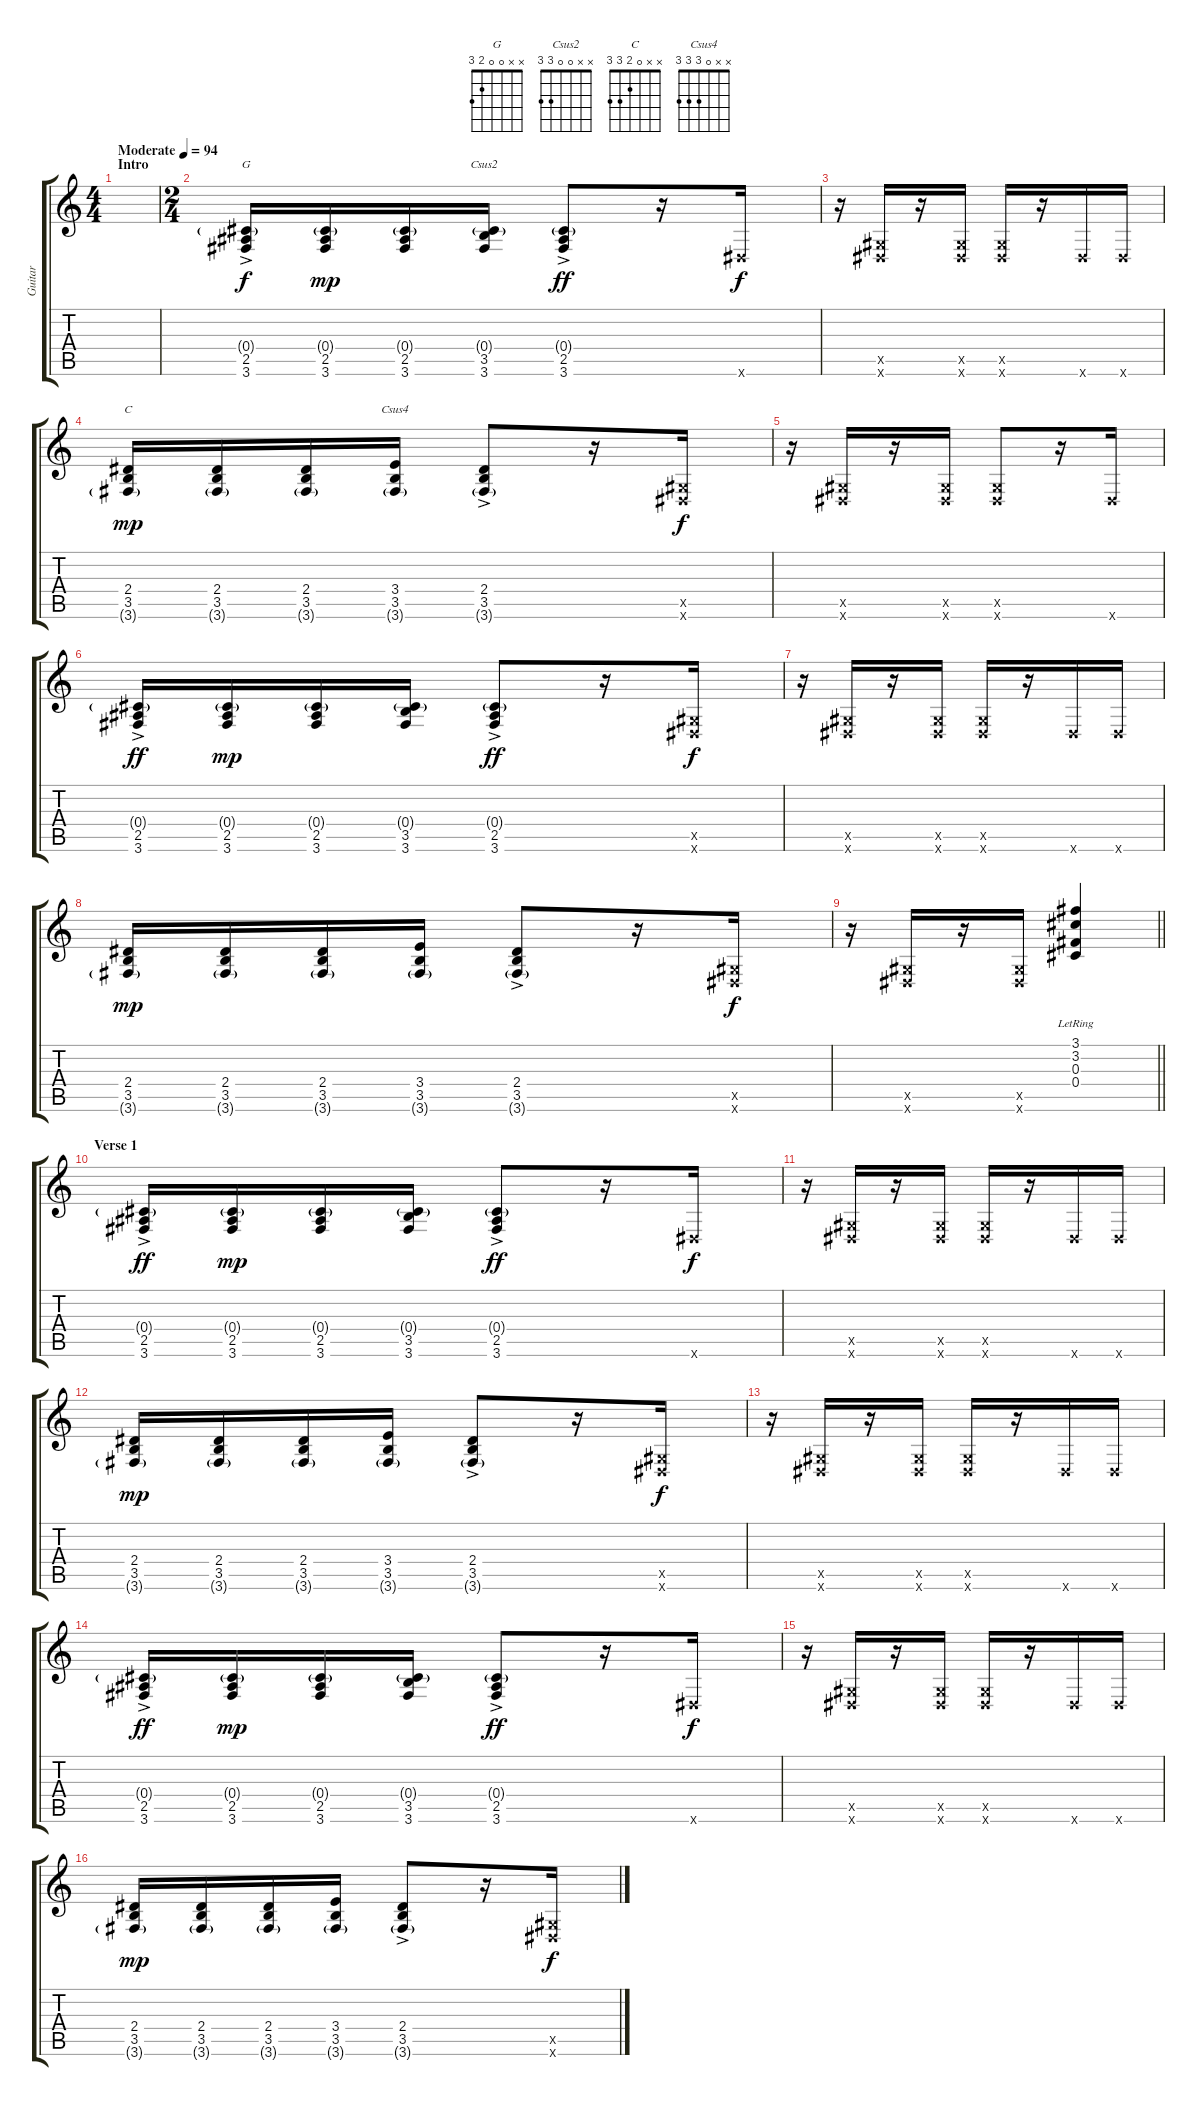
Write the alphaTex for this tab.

\track ("Guitar" "Guitar") {instrument acousticguitarsteel}
\staff {score tabs}
\tuning (Eb4 Bb3 Gb3 Db3 Ab2 Eb2) {hide}
\chord ("G" x x 0 0 2 3)
\chord ("Csus2" x x 0 0 3 3)
\chord ("C" x x 0 2 3 3)
\chord ("Csus4" x x 0 3 3 3)
\ts (4 4)
\section ("" "Intro")
\tempo (94 "Moderate")
\clef g2
\ks c
|
\ts (2 4)
(0.4{g} 2.5{ac} 3.6).16{ch "G"} (0.4{g} 2.5 3.6).16{dy mp} (0.4{g} 2.5 3.6).16 (0.4{g} 3.5 3.6).16{ch "Csus2"} (0.4{g} 2.5{ac} 3.6).8{dy ff} r.16 0.6{x}.16{dy f} |
r.16 (0.5{x} 0.6{x}).16 r.16 (0.5{x} 0.6{x}).16 (0.5{x} 0.6{x}).16 r.16 0.6{x}.16 0.6{x}.16 |
(2.4 3.5 3.6{g}).16{ch "C" dy mp} (2.4 3.5 3.6{g}).16 (2.4 3.5 3.6{g}).16 (3.4 3.5 3.6{g}).16{ch "Csus4"} (2.4{ac} 3.5 3.6{g}).8 r.16 (0.5{x} 0.6{x}).16{dy f} |
r.16 (0.5{x} 0.6{x}).16 r.16 (0.5{x} 0.6{x}).16 (0.5{x} 0.6{x}).8 r.16 0.6{x}.16 |
(0.4{g} 2.5{ac} 3.6).16{dy ff} (0.4{g} 2.5 3.6).16{dy mp} (0.4{g} 2.5 3.6).16 (0.4{g} 3.5 3.6).16 (0.4{g} 2.5{ac} 3.6).8{dy ff} r.16 (0.5{x} 0.6{x}).16{dy f} |
r.16 (0.5{x} 0.6{x}).16 r.16 (0.5{x} 0.6{x}).16 (0.5{x} 0.6{x}).16 r.16 0.6{x}.16 0.6{x}.16 |
(2.4 3.5 3.6{g}).16{dy mp} (2.4 3.5 3.6{g}).16 (2.4 3.5 3.6{g}).16 (3.4 3.5 3.6{g}).16 (2.4{ac} 3.5 3.6{g}).8 r.16 (0.5{x} 0.6{x}).16{dy f} |
\barLineRight lightlight
r.16 (0.5{x} 0.6{x}).16 r.16 (0.5{x} 0.6{x}).16 (3.1{lr} 3.2{lr} 0.3{lr} 0.4{lr}).4 |
\section ("" "Verse 1")
(0.4{g} 2.5{ac} 3.6).16{dy ff} (0.4{g} 2.5 3.6).16{dy mp} (0.4{g} 2.5 3.6).16 (0.4{g} 3.5 3.6).16 (0.4{g} 2.5{ac} 3.6).8{dy ff} r.16 0.6{x}.16{dy f} |
r.16 (0.5{x} 0.6{x}).16 r.16 (0.5{x} 0.6{x}).16 (0.5{x} 0.6{x}).16 r.16 0.6{x}.16 0.6{x}.16 |
(2.4 3.5 3.6{g}).16{dy mp} (2.4 3.5 3.6{g}).16 (2.4 3.5 3.6{g}).16 (3.4 3.5 3.6{g}).16 (2.4{ac} 3.5 3.6{g}).8 r.16 (0.5{x} 0.6{x}).16{dy f} |
r.16 (0.5{x} 0.6{x}).16 r.16 (0.5{x} 0.6{x}).16 (0.5{x} 0.6{x}).16 r.16 0.6{x}.16 0.6{x}.16 |
(0.4{g} 2.5{ac} 3.6).16{dy ff} (0.4{g} 2.5 3.6).16{dy mp} (0.4{g} 2.5 3.6).16 (0.4{g} 3.5 3.6).16 (0.4{g} 2.5{ac} 3.6).8{dy ff} r.16 0.6{x}.16{dy f} |
r.16 (0.5{x} 0.6{x}).16 r.16 (0.5{x} 0.6{x}).16 (0.5{x} 0.6{x}).16 r.16 0.6{x}.16 0.6{x}.16 |
(2.4 3.5 3.6{g}).16{dy mp} (2.4 3.5 3.6{g}).16 (2.4 3.5 3.6{g}).16 (3.4 3.5 3.6{g}).16 (2.4{ac} 3.5 3.6{g}).8 r.16 (0.5{x} 0.6{x}).16{dy f}
